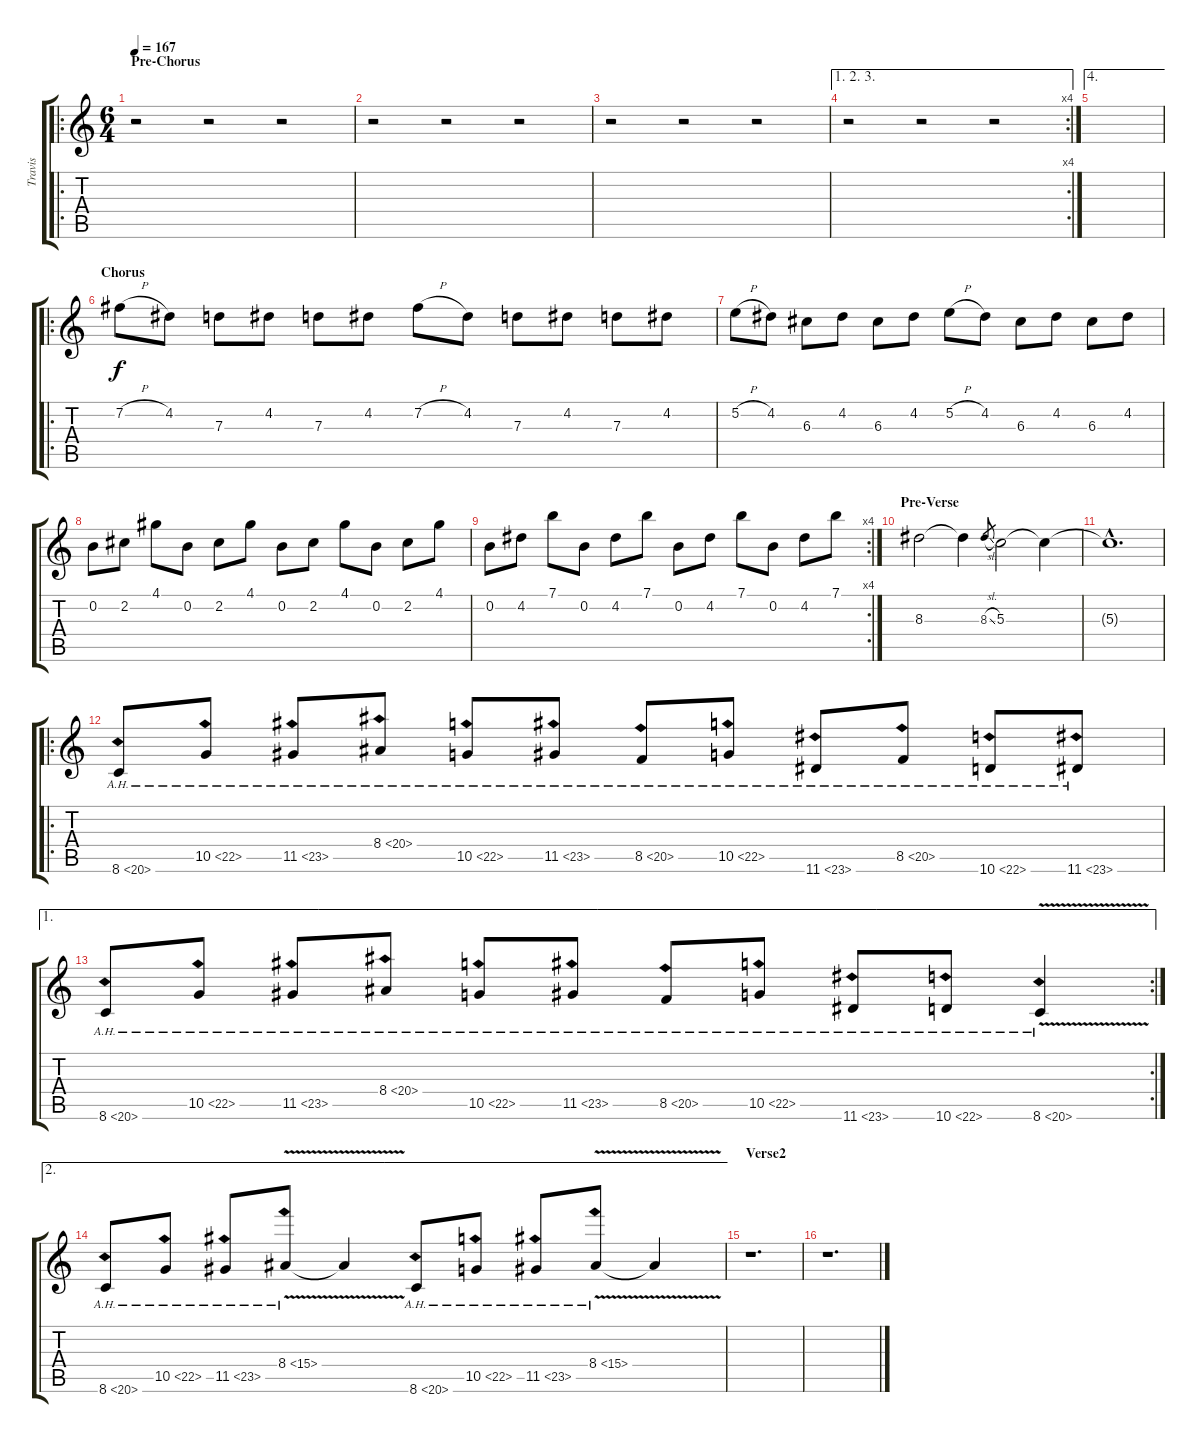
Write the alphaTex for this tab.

\track ("Travis" "Travis") {instrument overdrivenguitar}
\staff {score tabs}
\tuning (E4 B3 G3 D3 A2 E2) {hide}
\ro
\ts (6 4)
\section ("" "Pre-Chorus")
\tempo 167
\clef g2
\ks c
r.2{dy f} r.2 r.2 |
r.2 r.2 r.2 |
r.2 r.2 r.2 |
\ae (1 2 3)
\rc 4
r.2 r.2 r.2 |
\ae 4
|
\ro
\section ("" "Chorus")
7.2{h}.8 4.2.8 7.3.8 4.2.8 7.3.8 4.2.8 7.2{h}.8 4.2.8 7.3.8 4.2.8 7.3.8 4.2.8 |
5.2{h}.8 4.2.8 6.3.8 4.2.8 6.3.8 4.2.8 5.2{h}.8 4.2.8 6.3.8 4.2.8 6.3.8 4.2.8 |
0.2.8 2.2.8 4.1.8 0.2.8 2.2.8 4.1.8 0.2.8 2.2.8 4.1.8 0.2.8 2.2.8 4.1.8 |
\rc 4
0.2.8 4.2.8 7.1.8 0.2.8 4.2.8 7.1.8 0.2.8 4.2.8 7.1.8 0.2.8 4.2.8 7.1.8 |
\section ("" "Pre-Verse")
8.3.2 8.3{t}.4 8.3{sl}.8{gr} 5.3.2 5.3{t}.4 |
5.3{hac t}.1{d} |
\ro
8.6{ah 12}.8 10.5{ah 12}.8 11.5{ah 12}.8 8.4{ah 12}.8 10.5{ah 12}.8 11.5{ah 12}.8 8.5{ah 12}.8 10.5{ah 12}.8 11.6{ah 12}.8 8.5{ah 12}.8 10.6{ah 12}.8 11.6{ah 12}.8 |
\ae 1
\rc 2
8.6{ah 12}.8 10.5{ah 12}.8 11.5{ah 12}.8 8.4{ah 12}.8 10.5{ah 12}.8 11.5{ah 12}.8 8.5{ah 12}.8 10.5{ah 12}.8 11.6{ah 12}.8 10.6{ah 12}.8 8.6{ah 12 v}.4 |
\ae 2
8.6{ah 12}.8 10.5{ah 12}.8 11.5{ah 12}.8 8.4{ah 7 v}.8 8.4{t}.4 8.6{ah 12}.8 10.5{ah 12}.8 11.5{ah 12}.8 8.4{ah 7 v}.8 8.4{t}.4 |
\section ("" "Verse2")
r.1{d} |
r.1{d}
